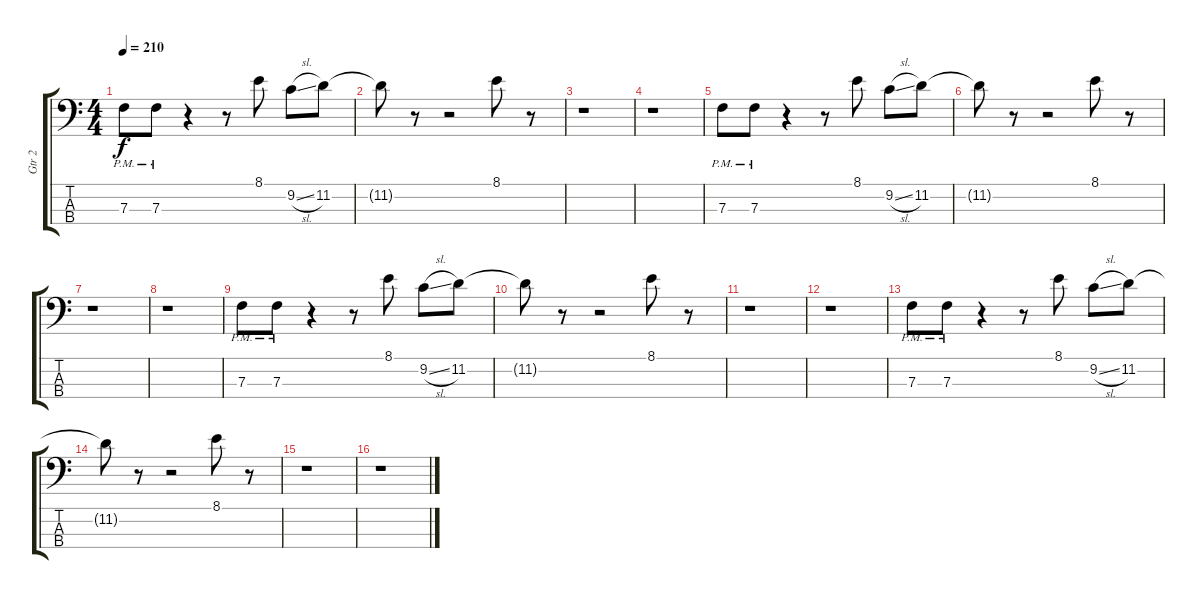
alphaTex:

\track ("Gtr 2" "Gtr 2") {instrument overdrivenguitar}
\staff {score tabs}
\tuning (Ab2 Eb2 Bb1 F1) {hide}
\ts (4 4)
\tempo 210
\clef f4
\ks c
7.3{pm}.8{dy f} 7.3{pm}.8 r.4 r.8 8.1.8 9.2{sl}.8 11.2.8 |
11.2{t}.8 r.8 r.2 8.1.8 r.8 |
r.1 |
r.1 |
7.3{pm}.8 7.3{pm}.8 r.4 r.8 8.1.8 9.2{sl}.8 11.2.8 |
11.2{t}.8 r.8 r.2 8.1.8 r.8 |
r.1 |
r.1 |
7.3{pm}.8 7.3{pm}.8 r.4 r.8 8.1.8 9.2{sl}.8 11.2.8 |
11.2{t}.8 r.8 r.2 8.1.8 r.8 |
r.1 |
r.1 |
7.3{pm}.8 7.3{pm}.8 r.4 r.8 8.1.8 9.2{sl}.8 11.2.8 |
11.2{t}.8 r.8 r.2 8.1.8 r.8 |
r.1 |
r.1
